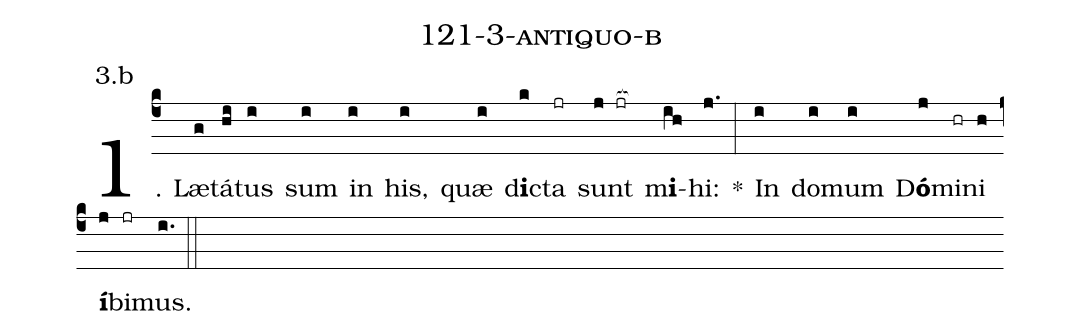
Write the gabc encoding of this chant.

name: 121-3-antiquo-b;
annotation: 3.b;
%%
(c4)1. Læ(g)tá(hi)tus(i) sum(i) in(i) his,(i) quæ(i) d<b>i</b>c(k)ta(jr) sunt(j jr[ocb:1{]) m<b>i</b>(ih[ocb:0}])hi:(j.) *(:) In(i) do(i)mum(i) D<b>ó</b>(j)mi(hr)ni(h) <b>í</b>(j)bi(jr)mus.(i.) (::)
